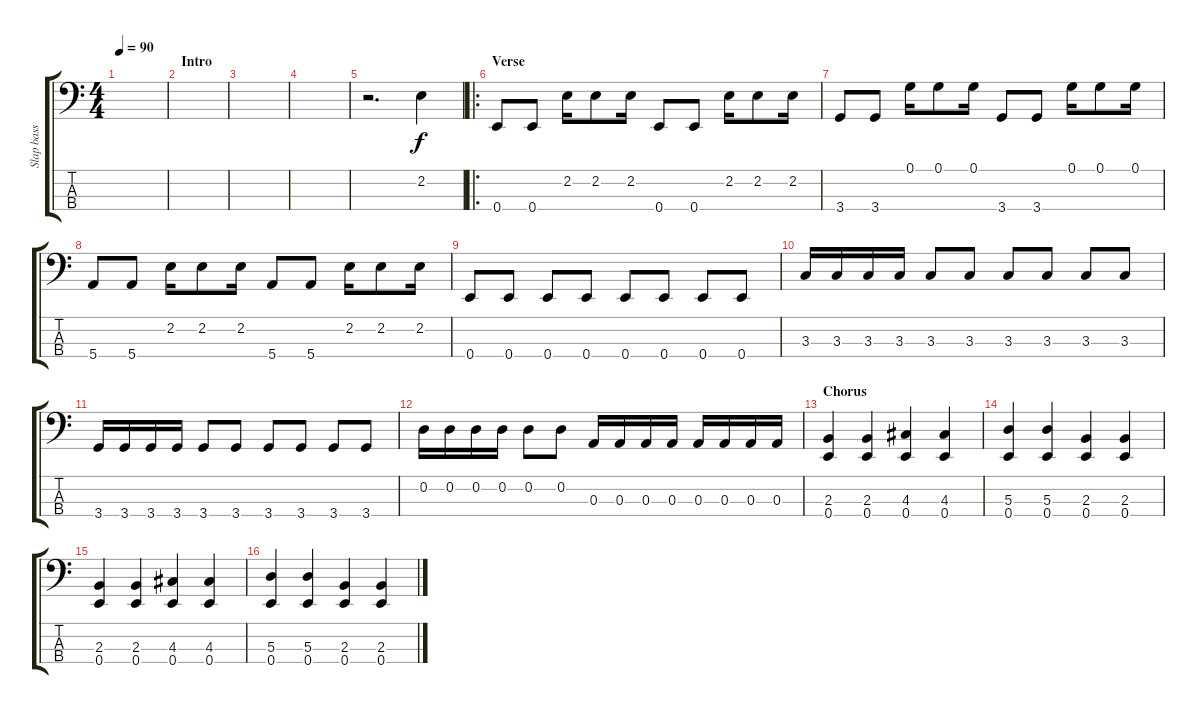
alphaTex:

\track ("Slap bass" "Slap bass") {instrument slapbass1}
\staff {score tabs}
\tuning (G2 D2 A1 E1) {hide}
\ts (4 4)
\tempo 90
\clef f4
\ks c
|
\section ("" "Intro")
|
|
|
r.2{d} 2.2.4 |
\ro
\section ("" "Verse")
0.4.8 0.4.8 2.2.16 2.2.8 2.2.16 0.4.8 0.4.8 2.2.16 2.2.8 2.2.16 |
3.4.8 3.4.8 0.1.16 0.1.8 0.1.16 3.4.8 3.4.8 0.1.16 0.1.8 0.1.16 |
5.4.8 5.4.8 2.2.16 2.2.8 2.2.16 5.4.8 5.4.8 2.2.16 2.2.8 2.2.16 |
0.4.8 0.4.8 0.4.8 0.4.8 0.4.8 0.4.8 0.4.8 0.4.8 |
3.3.16 3.3.16 3.3.16 3.3.16 3.3.8 3.3.8 3.3.8 3.3.8 3.3.8 3.3.8 |
3.4.16 3.4.16 3.4.16 3.4.16 3.4.8 3.4.8 3.4.8 3.4.8 3.4.8 3.4.8 |
0.2.16 0.2.16 0.2.16 0.2.16 0.2.8 0.2.8 0.3.16 0.3.16 0.3.16 0.3.16 0.3.16 0.3.16 0.3.16 0.3.16 |
\section ("" "Chorus")
(2.3 0.4).4 (2.3 0.4).4 (4.3 0.4).4 (4.3 0.4).4 |
(5.3 0.4).4 (5.3 0.4).4 (2.3 0.4).4 (2.3 0.4).4 |
(2.3 0.4).4 (2.3 0.4).4 (4.3 0.4).4 (4.3 0.4).4 |
(5.3 0.4).4 (5.3 0.4).4 (2.3 0.4).4 (2.3 0.4).4
